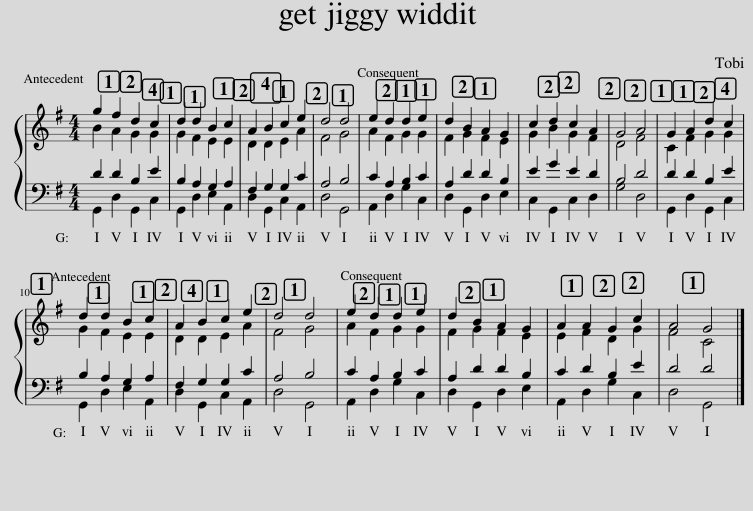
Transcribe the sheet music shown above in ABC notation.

X:1
%%score { ( 1 2 ) | ( 3 4 ) }
L:1/8
M:4/4
I:linebreak $
K:G
V:1 treble
V:2 treble
V:3 bass
V:4 bass
V:1
 g2 f2 d2 c2 | d2 d2 B2 c2 | A2 B2 c2 e2 | d4 d4 | e2 d2 d2 e2 | %5
 d2 B2 A2 G2 | c2 d2 c2 A2 | G4 A4 | G2 A2 d2 c2 |$ d2 d2 B2 c2 | %10
 A2 B2 c2 e2 | d4 d4 | e2 d2 d2 e2 | d2 B2 A2 G2 | A2 A2 G2 c2 | %15
 A4 G4 |] %16
V:2
 B2 A2 G2 G2 | G2 F2 E2 E2 | D2 D2 E2 A2 | F4 G4 | A2 F2 G2 G2 | %5
 F2 G2 F2 E2 | G2 B2 G2 F2 | D4 F4 | C2 F2 G2 G2 |$ G2 F2 E2 E2 | %10
 D2 D2 E2 A2 | F4 G4 | A2 F2 G2 G2 | F2 G2 F2 E2 | E2 F2 D2 G2 | %15
 F4 C4 |] %16
V:3
 D2 D2 B,2 E2 | B,2 A,2 G,2 A,2 | F,2 G,2 G,2 C2 | A,4 B,4 | C2 A,2 B,2 C2 | %5
 A,2 D2 D2 B,2 | E2 G2 E2 D2 | B,4 D4 | D2 D2 B,2 E2 |$ B,2 A,2 G,2 A,2 | %10
 F,2 G,2 G,2 C2 | A,4 B,4 | C2 A,2 B,2 C2 | A,2 D2 D2 B,2 | C2 D2 B,2 E2 | %15
 D4 D4 |] %16
V:4
 G,,2 D,2 G,,2 C,2 | G,,2 D,2 E,2 A,,2 | D,2 G,,2 C,2 A,,2 | D,4 G,,4 | A,,2 D,2 G,2 C,2 | %5
 D,2 G,,2 D,2 E,2 | C,2 G,,2 C,2 D,2 | G,4 D,4 | G,,2 D,2 G,,2 C,2 |$ G,,2 D,2 E,2 A,,2 | %10
 D,2 G,,2 C,2 A,,2 | D,4 G,,4 | A,,2 D,2 G,2 C,2 | D,2 G,,2 D,2 E,2 | A,,2 D,2 G,2 C,2 | %15
 D,4 G,,4 |] %16
